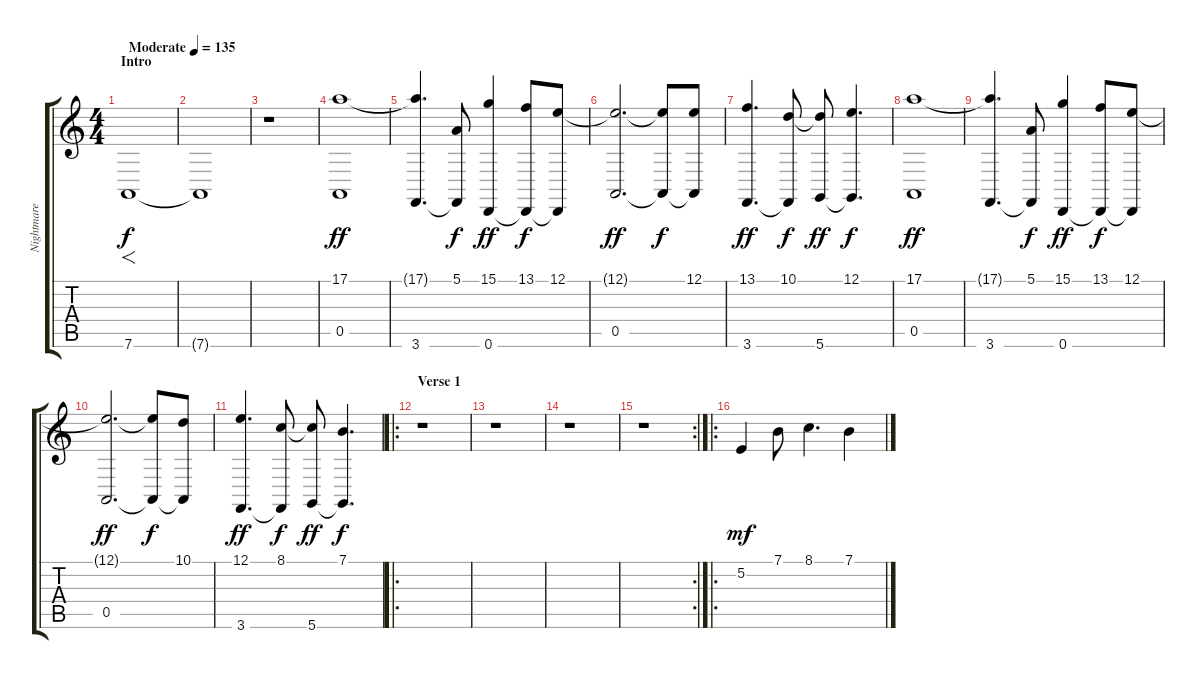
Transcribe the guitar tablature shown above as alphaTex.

\track ("Nightmare Industrie Synthétiseur 1" "Nightmare ") {instrument stringensemble2}
\staff {score tabs}
\tuning (E4 B3 G3 D3 A2 D2) {hide}
\ts (4 4)
\section ("" "Intro")
\tempo (135 "Moderate")
\clef g2
\ks c
7.6.1{f dy f instrument stringensemble2} |
7.6{t}.1 |
r.1 |
(17.1 0.5).1{dy ff} |
(17.1{t} 3.6).4{d} (5.1 3.6{t}).8{dy f} (15.1 0.6).4{dy ff} (13.1 0.6{t}).8{dy f} (12.1 0.6{t}).8 |
(12.1{t} 0.5).2{d dy ff} (12.1{t} 0.5{t}).8{dy f} (12.1 0.5{t}).8 |
(13.1 3.6).4{d dy ff} (10.1 3.6{t}).8{dy f} (10.1{t} 5.6).8{dy ff} (12.1 5.6{t}).4{d dy f} |
(17.1 0.5).1{dy ff} |
(17.1{t} 3.6).4{d} (5.1 3.6{t}).8{dy f} (15.1 0.6).4{dy ff} (13.1 0.6{t}).8{dy f} (12.1 0.6{t}).8 |
(12.1{t} 0.5).2{d dy ff} (12.1{t} 0.5{t}).8{dy f} (10.1 0.5{t}).8 |
(12.1 3.6).4{d dy ff} (8.1 3.6{t}).8{dy f} (8.1{t} 5.6).8{dy ff} (7.1 5.6{t}).4{d dy f} |
\ro
\section ("" "Verse 1")
r.1 |
r.1 |
r.1 |
\rc 2
r.1 |
\ro
5.2.4{dy mf} 7.1.8 8.1.4{d} 7.1.4
